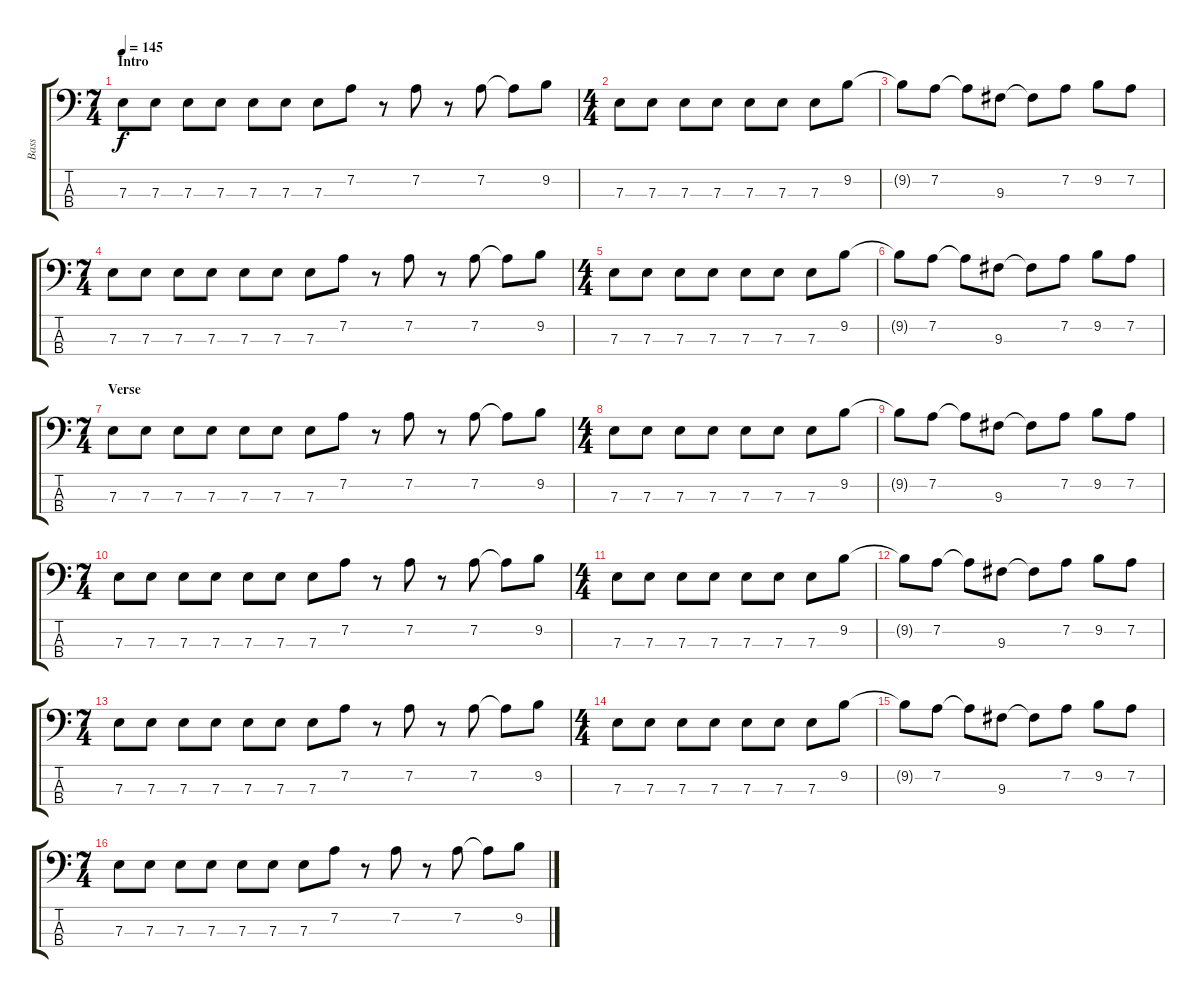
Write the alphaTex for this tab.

\track ("Bass" "Bass") {instrument electricbasspick}
\staff {score tabs}
\tuning (G2 D2 A1 E1) {hide}
\ts (7 4)
\section ("" "Intro")
\tempo 145
\clef f4
\ks c
7.3.8{dy f instrument electricbasspick} 7.3.8 7.3.8 7.3.8 7.3.8 7.3.8 7.3.8 7.2.8 r.8 7.2.8 r.8 7.2.8 7.2{t}.8 9.2.8 |
\ts (4 4)
7.3.8 7.3.8 7.3.8 7.3.8 7.3.8 7.3.8 7.3.8 9.2.8 |
9.2{t}.8 7.2.8 7.2{t}.8 9.3.8 9.3{t}.8 7.2.8 9.2.8 7.2.8 |
\ts (7 4)
7.3.8 7.3.8 7.3.8 7.3.8 7.3.8 7.3.8 7.3.8 7.2.8 r.8 7.2.8 r.8 7.2.8 7.2{t}.8 9.2.8 |
\ts (4 4)
7.3.8 7.3.8 7.3.8 7.3.8 7.3.8 7.3.8 7.3.8 9.2.8 |
9.2{t}.8 7.2.8 7.2{t}.8 9.3.8 9.3{t}.8 7.2.8 9.2.8 7.2.8 |
\ts (7 4)
\section ("" "Verse")
7.3.8 7.3.8 7.3.8 7.3.8 7.3.8 7.3.8 7.3.8 7.2.8 r.8 7.2.8 r.8 7.2.8 7.2{t}.8 9.2.8 |
\ts (4 4)
7.3.8 7.3.8 7.3.8 7.3.8 7.3.8 7.3.8 7.3.8 9.2.8 |
9.2{t}.8 7.2.8 7.2{t}.8 9.3.8 9.3{t}.8 7.2.8 9.2.8 7.2.8 |
\ts (7 4)
7.3.8 7.3.8 7.3.8 7.3.8 7.3.8 7.3.8 7.3.8 7.2.8 r.8 7.2.8 r.8 7.2.8 7.2{t}.8 9.2.8 |
\ts (4 4)
7.3.8 7.3.8 7.3.8 7.3.8 7.3.8 7.3.8 7.3.8 9.2.8 |
9.2{t}.8 7.2.8 7.2{t}.8 9.3.8 9.3{t}.8 7.2.8 9.2.8 7.2.8 |
\ts (7 4)
7.3.8 7.3.8 7.3.8 7.3.8 7.3.8 7.3.8 7.3.8 7.2.8 r.8 7.2.8 r.8 7.2.8 7.2{t}.8 9.2.8 |
\ts (4 4)
7.3.8 7.3.8 7.3.8 7.3.8 7.3.8 7.3.8 7.3.8 9.2.8 |
9.2{t}.8 7.2.8 7.2{t}.8 9.3.8 9.3{t}.8 7.2.8 9.2.8 7.2.8 |
\ts (7 4)
7.3.8 7.3.8 7.3.8 7.3.8 7.3.8 7.3.8 7.3.8 7.2.8 r.8 7.2.8 r.8 7.2.8 7.2{t}.8 9.2.8
